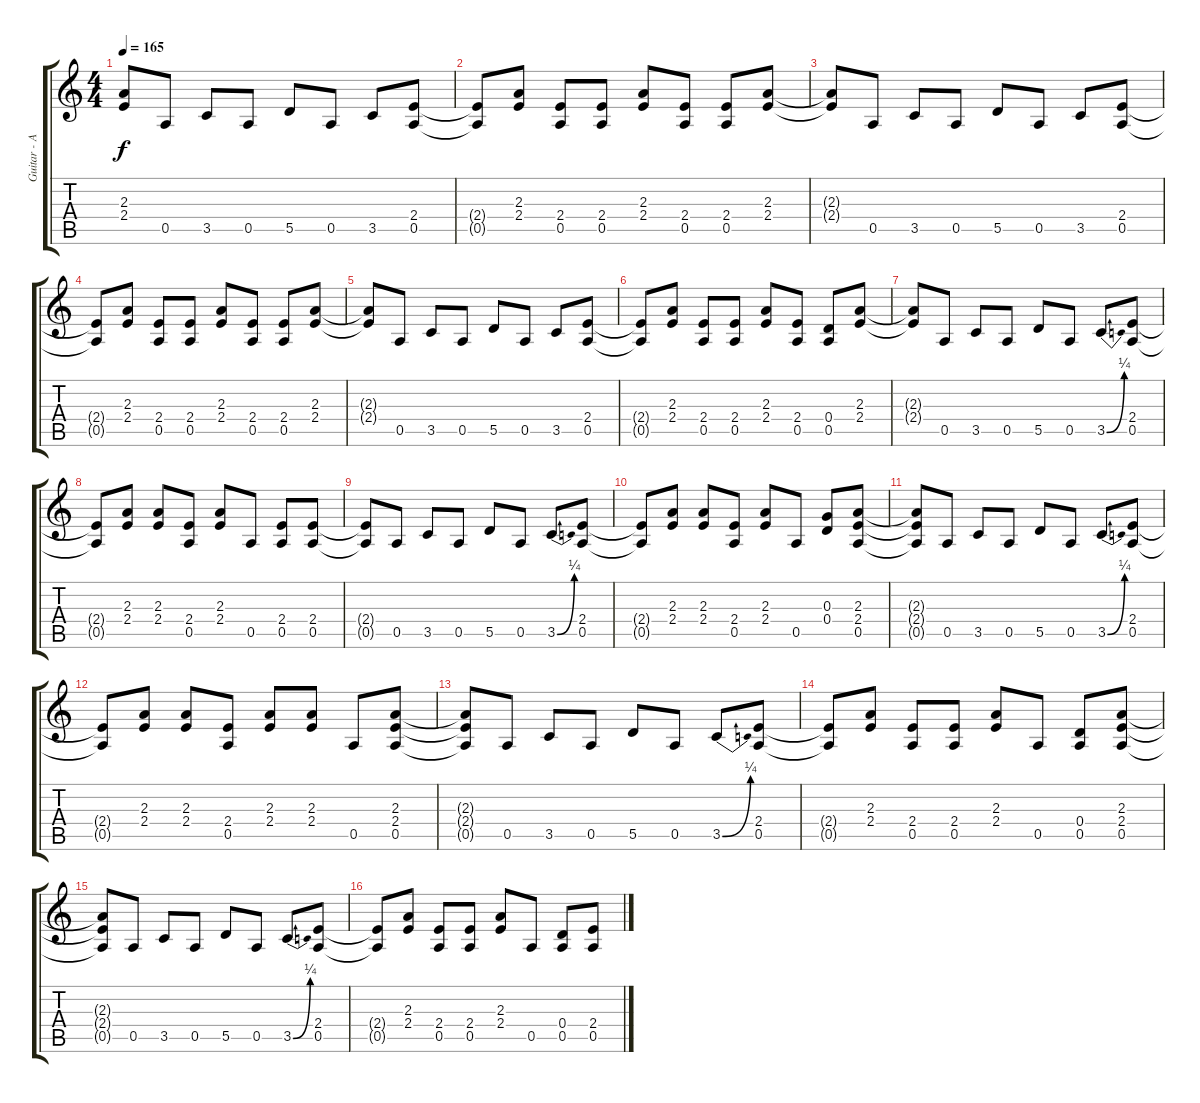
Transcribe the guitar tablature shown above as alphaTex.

\track ("Guitar - Angus" "Guitar - A") {instrument distortionguitar}
\staff {score tabs}
\tuning (E4 B3 G3 D3 A2 E2) {hide}
\ts (4 4)
\tempo 165
\clef g2
\ks c
(2.3{t} 2.4{t}).8{dy f} 0.5.8 3.5.8 0.5.8 5.5.8 0.5.8 3.5.8 (2.4 0.5).8 |
(2.4{t} 0.5{t}).8 (2.3 2.4).8 (2.4 0.5).8 (2.4 0.5).8 (2.3 2.4).8 (2.4 0.5).8 (2.4 0.5).8 (2.3 2.4).8 |
(2.3{t} 2.4{t}).8 0.5.8 3.5.8 0.5.8 5.5.8 0.5.8 3.5.8 (2.4 0.5).8 |
(2.4{t} 0.5{t}).8 (2.3 2.4).8 (2.4 0.5).8 (2.4 0.5).8 (2.3 2.4).8 (2.4 0.5).8 (2.4 0.5).8 (2.3 2.4).8 |
(2.3{t} 2.4{t}).8 0.5.8 3.5.8 0.5.8 5.5.8 0.5.8 3.5.8 (2.4 0.5).8 |
(2.4{t} 0.5{t}).8 (2.3 2.4).8 (2.4 0.5).8 (2.4 0.5).8 (2.3 2.4).8 (2.4 0.5).8 (0.4 0.5).8 (2.3 2.4).8 |
(2.3{t} 2.4{t}).8 0.5.8 3.5.8 0.5.8 5.5.8 0.5.8 3.5{be (bend 0 0 60 1)}.8 (2.4 0.5).8 |
(2.4{t} 0.5{t}).8 (2.3 2.4).8 (2.3 2.4).8 (2.4 0.5).8 (2.3 2.4).8 0.5.8 (2.4 0.5).8 (2.4 0.5).8 |
(2.4{t} 0.5{t}).8 0.5.8 3.5.8 0.5.8 5.5.8 0.5.8 3.5{be (bend 0 0 60 1)}.8 (2.4 0.5).8 |
(2.4{t} 0.5{t}).8 (2.3 2.4).8 (2.3 2.4).8 (2.4 0.5).8 (2.3 2.4).8 0.5.8 (0.3 0.4).8 (2.3 2.4 0.5).8 |
(2.3{t} 2.4{t} 0.5{t}).8 0.5.8 3.5.8 0.5.8 5.5.8 0.5.8 3.5{be (bend 0 0 60 1)}.8 (2.4 0.5).8 |
(2.4{t} 0.5{t}).8 (2.3 2.4).8 (2.3 2.4).8 (2.4 0.5).8 (2.3 2.4).8 (2.3 2.4).8 0.5.8 (2.3 2.4 0.5).8 |
(2.3{t} 2.4{t} 0.5{t}).8 0.5.8 3.5.8 0.5.8 5.5.8 0.5.8 3.5{be (bend 0 0 60 1)}.8 (2.4 0.5).8 |
(2.4{t} 0.5{t}).8 (2.3 2.4).8 (2.4 0.5).8 (2.4 0.5).8 (2.3 2.4).8 0.5.8 (0.4 0.5).8 (2.3 2.4 0.5).8 |
(2.3{t} 2.4{t} 0.5{t}).8 0.5.8 3.5.8 0.5.8 5.5.8 0.5.8 3.5{be (bend 0 0 60 1)}.8 (2.4 0.5).8 |
(2.4{t} 0.5{t}).8 (2.3 2.4).8 (2.4 0.5).8 (2.4 0.5).8 (2.3 2.4).8 0.5.8 (0.4 0.5).8 (2.4 0.5).8
